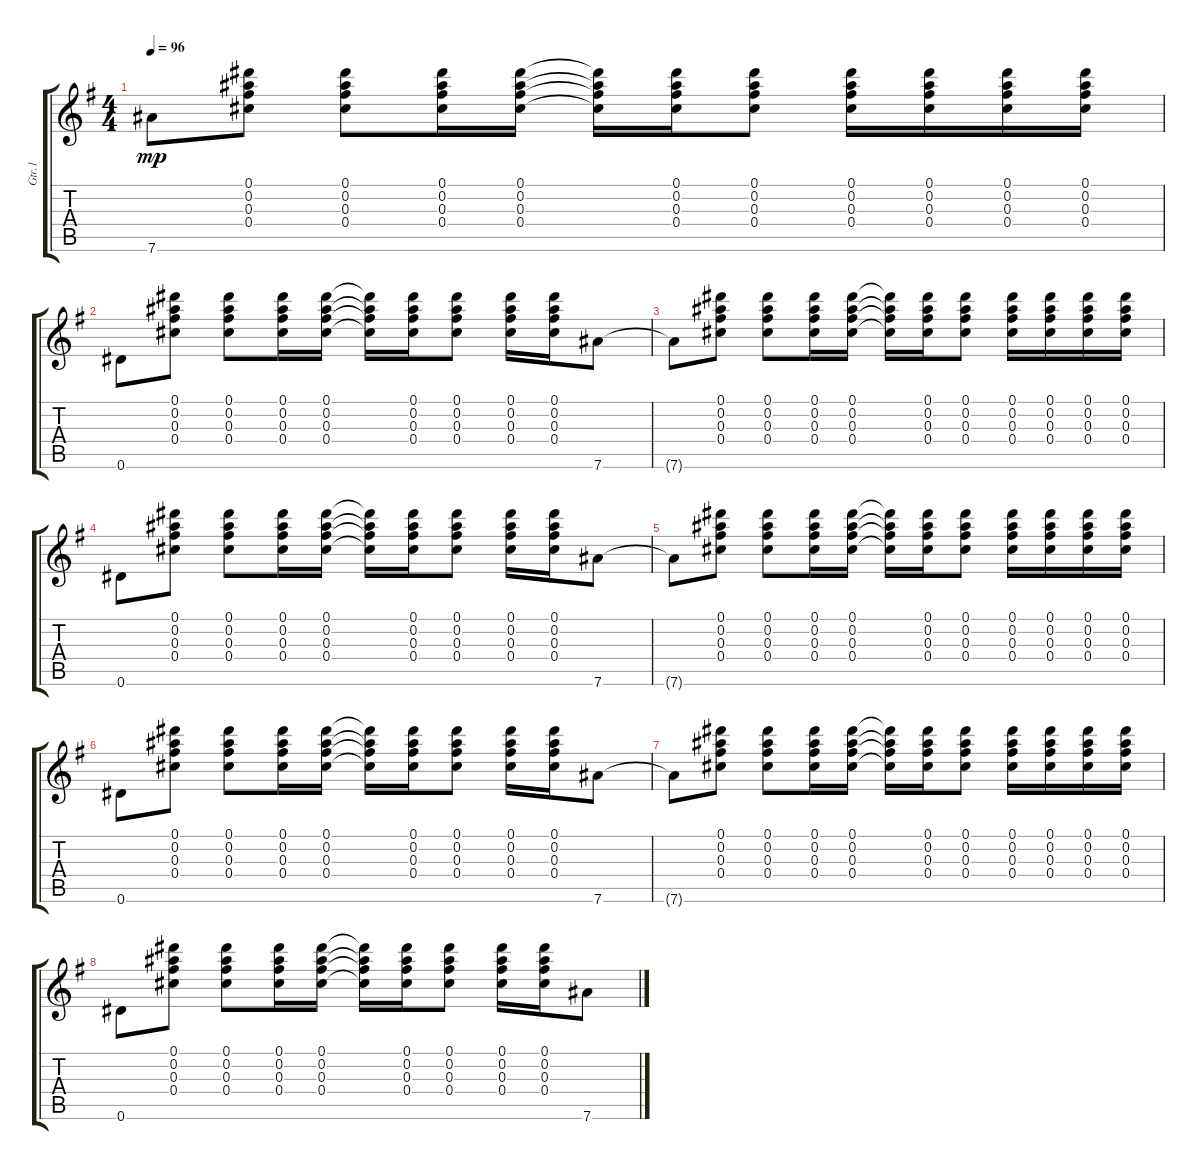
\track ("Gtr.1" "Gtr.1") {instrument acousticguitarnylon}
\staff {score tabs}
\tuning (Eb4 Bb3 Gb3 Db3 Bb2 Eb2) {hide}
\ts (4 4)
\tempo 96
\clef g2
\ks eminor
7.6{t}.8{ot 8vb dy mp} (0.1 0.2 0.3 0.4).8{ot 8vb} (0.1 0.2 0.3 0.4).8{ot 8vb} (0.1 0.2 0.3 0.4).16{ot 8vb} (0.1 0.2 0.3 0.4).16{ot 8vb} (0.1{t} 0.2{t} 0.3{t} 0.4{t}).16{ot 8vb} (0.1 0.2 0.3 0.4).16{ot 8vb} (0.1 0.2 0.3 0.4).8{ot 8vb} (0.1 0.2 0.3 0.4).16{ot 8vb} (0.1 0.2 0.3 0.4).16{ot 8vb} (0.1 0.2 0.3 0.4).16{ot 8vb} (0.1 0.2 0.3 0.4).16{ot 8vb} |
0.6.8{ot 8vb} (0.1 0.2 0.3 0.4).8{ot 8vb} (0.1 0.2 0.3 0.4).8{ot 8vb} (0.1 0.2 0.3 0.4).16{ot 8vb} (0.1 0.2 0.3 0.4).16{ot 8vb} (0.1{t} 0.2{t} 0.3{t} 0.4{t}).16{ot 8vb} (0.1 0.2 0.3 0.4).16{ot 8vb} (0.1 0.2 0.3 0.4).8{ot 8vb} (0.1 0.2 0.3 0.4).16{ot 8vb} (0.1 0.2 0.3 0.4).16{ot 8vb} 7.6.8{ot 8vb} |
7.6{t}.8{ot 8vb} (0.1 0.2 0.3 0.4).8{ot 8vb} (0.1 0.2 0.3 0.4).8{ot 8vb} (0.1 0.2 0.3 0.4).16{ot 8vb} (0.1 0.2 0.3 0.4).16{ot 8vb} (0.1{t} 0.2{t} 0.3{t} 0.4{t}).16{ot 8vb} (0.1 0.2 0.3 0.4).16{ot 8vb} (0.1 0.2 0.3 0.4).8{ot 8vb} (0.1 0.2 0.3 0.4).16{ot 8vb} (0.1 0.2 0.3 0.4).16{ot 8vb} (0.1 0.2 0.3 0.4).16{ot 8vb} (0.1 0.2 0.3 0.4).16{ot 8vb} |
0.6.8{ot 8vb} (0.1 0.2 0.3 0.4).8{ot 8vb} (0.1 0.2 0.3 0.4).8{ot 8vb} (0.1 0.2 0.3 0.4).16{ot 8vb} (0.1 0.2 0.3 0.4).16{ot 8vb} (0.1{t} 0.2{t} 0.3{t} 0.4{t}).16{ot 8vb} (0.1 0.2 0.3 0.4).16{ot 8vb} (0.1 0.2 0.3 0.4).8{ot 8vb} (0.1 0.2 0.3 0.4).16{ot 8vb} (0.1 0.2 0.3 0.4).16{ot 8vb} 7.6.8{ot 8vb} |
7.6{t}.8{ot 8vb} (0.1 0.2 0.3 0.4).8{ot 8vb} (0.1 0.2 0.3 0.4).8{ot 8vb} (0.1 0.2 0.3 0.4).16{ot 8vb} (0.1 0.2 0.3 0.4).16{ot 8vb} (0.1{t} 0.2{t} 0.3{t} 0.4{t}).16{ot 8vb} (0.1 0.2 0.3 0.4).16{ot 8vb} (0.1 0.2 0.3 0.4).8{ot 8vb} (0.1 0.2 0.3 0.4).16{ot 8vb} (0.1 0.2 0.3 0.4).16{ot 8vb} (0.1 0.2 0.3 0.4).16{ot 8vb} (0.1 0.2 0.3 0.4).16{ot 8vb} |
0.6.8{ot 8vb} (0.1 0.2 0.3 0.4).8{ot 8vb} (0.1 0.2 0.3 0.4).8{ot 8vb} (0.1 0.2 0.3 0.4).16{ot 8vb} (0.1 0.2 0.3 0.4).16{ot 8vb} (0.1{t} 0.2{t} 0.3{t} 0.4{t}).16{ot 8vb} (0.1 0.2 0.3 0.4).16{ot 8vb} (0.1 0.2 0.3 0.4).8{ot 8vb} (0.1 0.2 0.3 0.4).16{ot 8vb} (0.1 0.2 0.3 0.4).16{ot 8vb} 7.6.8{ot 8vb} |
7.6{t}.8{ot 8vb} (0.1 0.2 0.3 0.4).8{ot 8vb} (0.1 0.2 0.3 0.4).8{ot 8vb} (0.1 0.2 0.3 0.4).16{ot 8vb} (0.1 0.2 0.3 0.4).16{ot 8vb} (0.1{t} 0.2{t} 0.3{t} 0.4{t}).16{ot 8vb} (0.1 0.2 0.3 0.4).16{ot 8vb} (0.1 0.2 0.3 0.4).8{ot 8vb} (0.1 0.2 0.3 0.4).16{ot 8vb} (0.1 0.2 0.3 0.4).16{ot 8vb} (0.1 0.2 0.3 0.4).16{ot 8vb} (0.1 0.2 0.3 0.4).16{ot 8vb} |
0.6.8{ot 8vb} (0.1 0.2 0.3 0.4).8{ot 8vb} (0.1 0.2 0.3 0.4).8{ot 8vb} (0.1 0.2 0.3 0.4).16{ot 8vb} (0.1 0.2 0.3 0.4).16{ot 8vb} (0.1{t} 0.2{t} 0.3{t} 0.4{t}).16{ot 8vb} (0.1 0.2 0.3 0.4).16{ot 8vb} (0.1 0.2 0.3 0.4).8{ot 8vb} (0.1 0.2 0.3 0.4).16{ot 8vb} (0.1 0.2 0.3 0.4).16{ot 8vb} 7.6.8{ot 8vb}
